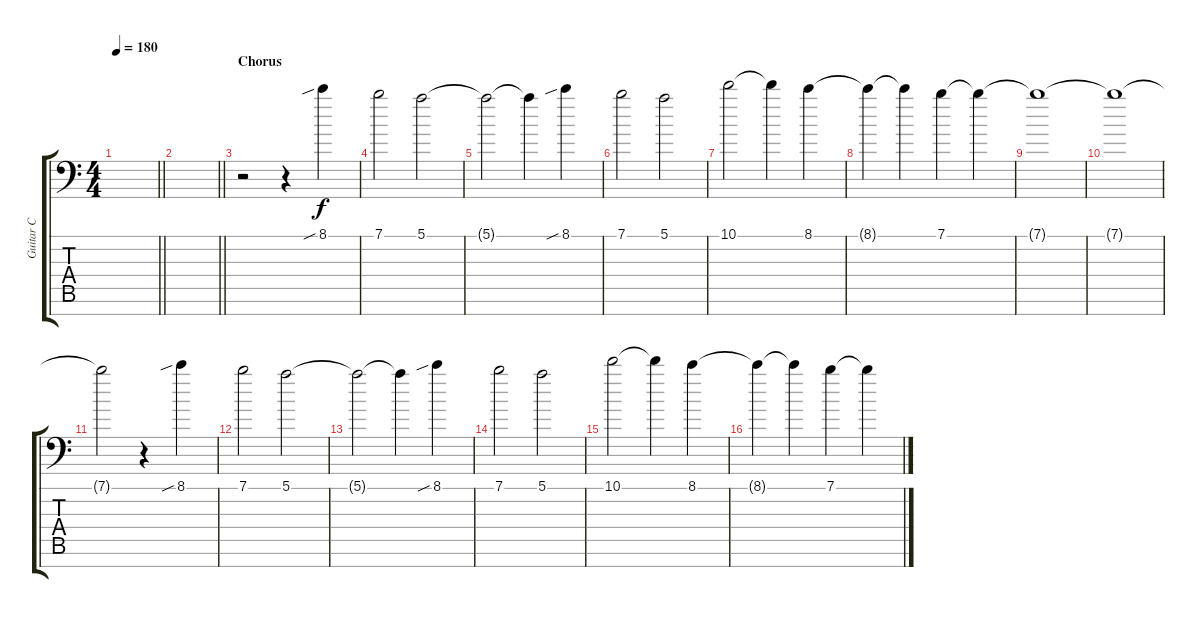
\track ("Guitar C" "Guitar C") {instrument distortionguitar}
\staff {score tabs}
\tuning (E4 B3 G3 D3 A2 E2 A1) {hide}
\ts (4 4)
\tempo 180
\clef f4
\barLineRight lightlight
\ks c
|
\barLineRight lightlight
|
\section ("" "Chorus")
r.2 r.4 8.1{sib}.4{dy f} |
7.1.2 5.1.2 |
5.1{t}.2 5.1{t}.4 8.1{sib}.4 |
7.1.2 5.1.2 |
10.1.2 10.1{t}.4 8.1.4 |
8.1{t}.4 8.1{t}.4 7.1.4 7.1{t}.4 |
7.1{t}.1 |
7.1{t}.1 |
7.1{t}.2 r.4 8.1{sib}.4 |
7.1.2 5.1.2 |
5.1{t}.2 5.1{t}.4 8.1{sib}.4 |
7.1.2 5.1.2 |
10.1.2 10.1{t}.4 8.1.4 |
8.1{t}.4 8.1{t}.4 7.1.4 7.1{t}.4
